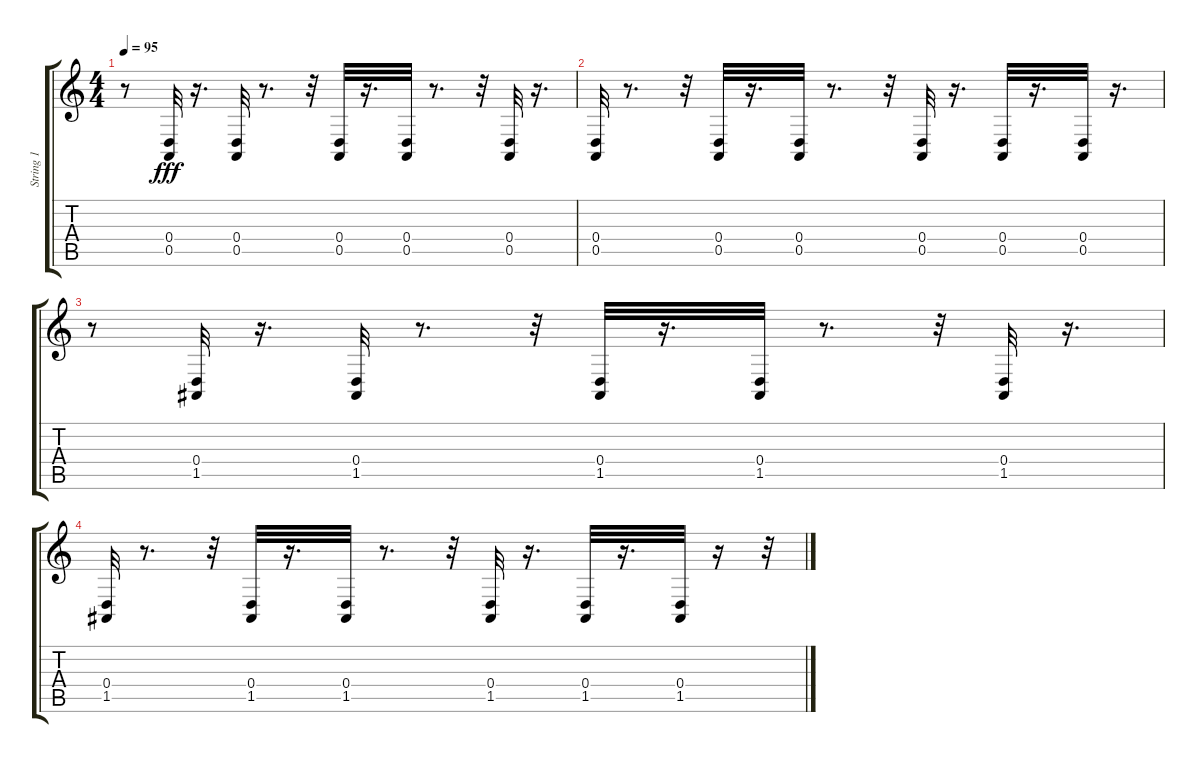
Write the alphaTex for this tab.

\track ("String 1" "String 1") {instrument stringensemble1}
\staff {score tabs}
\tuning (E4 B3 G3 D3 A2 E2) {hide}
\ts (4 4)
\tempo 95
\clef g2
\ks c
r.8{dy fff} (0.4 0.5).32 r.16{d} (0.4 0.5).32 r.8{d} r.32 (0.4 0.5).32 r.16{d} (0.4 0.5).32 r.8{d} r.32 (0.4 0.5).32 r.16{d} |
(0.4 0.5).32 r.8{d} r.32 (0.4 0.5).32 r.16{d} (0.4 0.5).32 r.8{d} r.32 (0.4 0.5).32 r.16{d} (0.4 0.5).32 r.16{d} (0.4 0.5).32 r.16{d} |
r.8 (0.4 1.5).32 r.16{d} (0.4 1.5).32 r.8{d} r.32 (0.4 1.5).32 r.16{d} (0.4 1.5).32 r.8{d} r.32 (0.4 1.5).32 r.16{d} |
(0.4 1.5).32 r.8{d} r.32 (0.4 1.5).32 r.16{d} (0.4 1.5).32 r.8{d} r.32 (0.4 1.5).32 r.16{d} (0.4 1.5).32 r.16{d} (0.4 1.5).32 r.16 r.32
